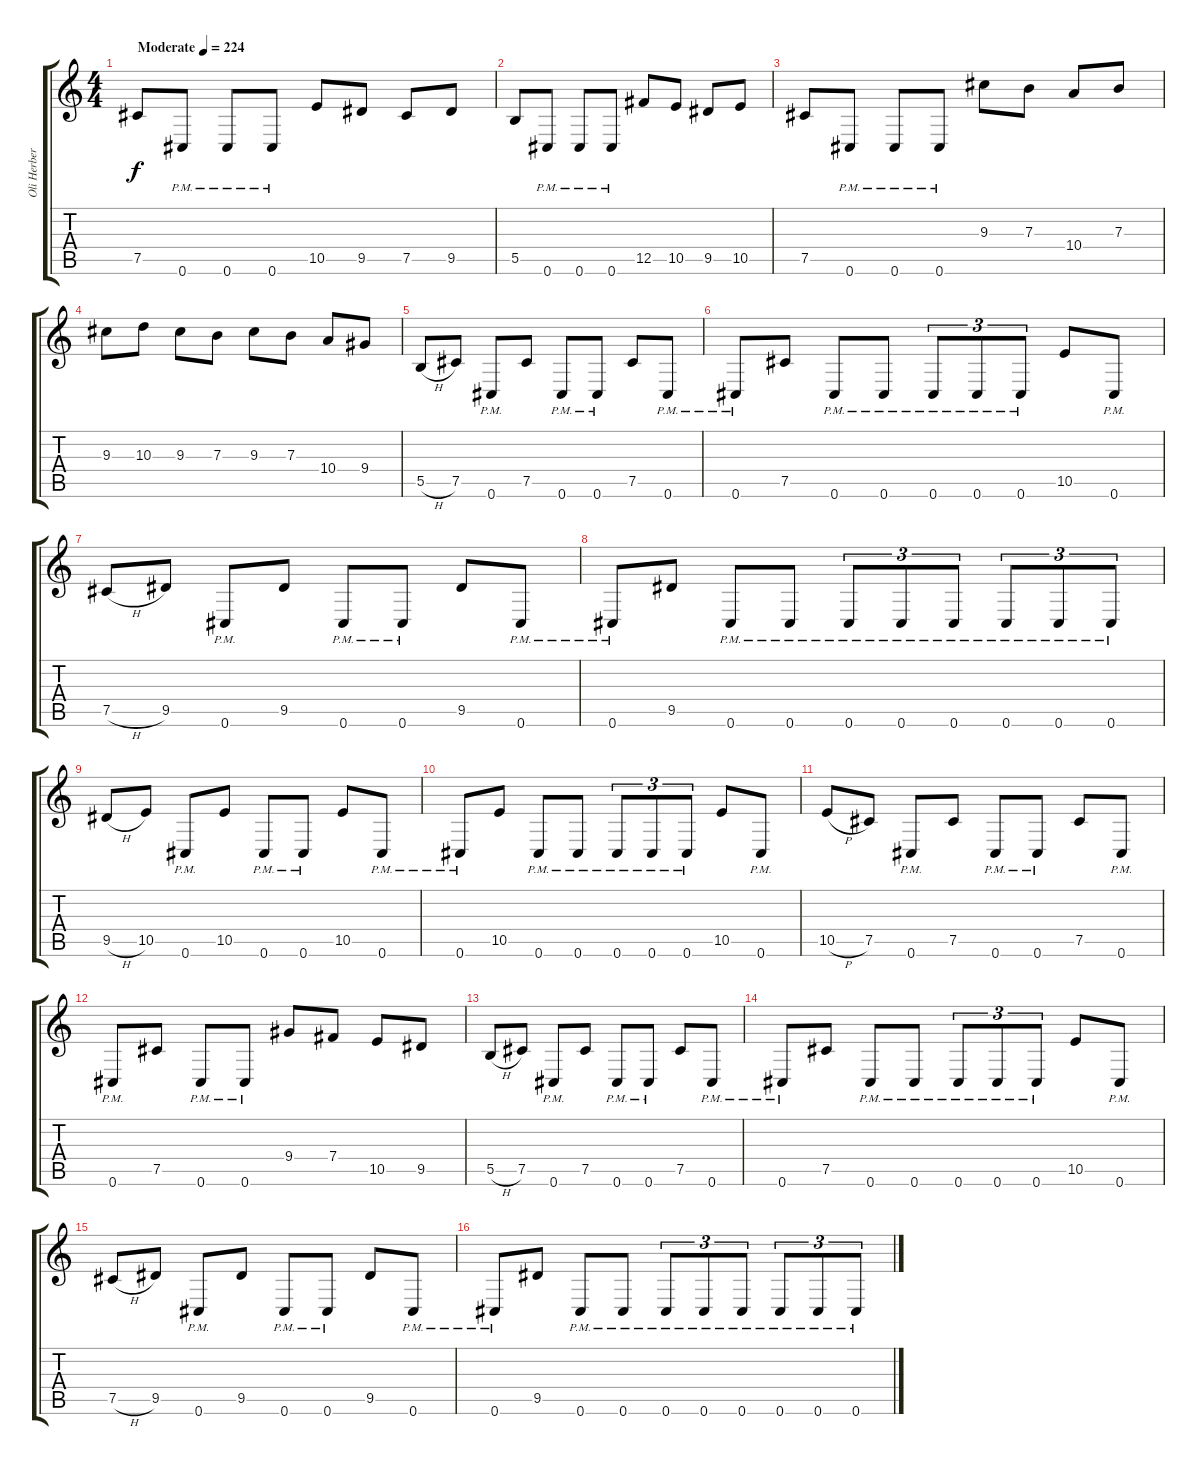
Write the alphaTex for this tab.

\track ("Oli Herbert Rhythm" "Oli Herber") {instrument distortionguitar}
\staff {score tabs}
\tuning (Db4 Ab3 E3 B2 Gb2 Db2) {hide}
\ts (4 4)
\tempo (224 "Moderate")
\clef g2
\ks c
7.5.8{dy f instrument distortionguitar} 0.6{pm}.8 0.6{pm}.8 0.6{pm}.8 10.5.8 9.5.8 7.5.8 9.5.8 |
5.5.8 0.6{pm}.8 0.6{pm}.8 0.6{pm}.8 12.5.8 10.5.8 9.5.8 10.5.8 |
7.5.8 0.6{pm}.8 0.6{pm}.8 0.6{pm}.8 9.3.8 7.3.8 10.4.8 7.3.8 |
9.3.8 10.3.8 9.3.8 7.3.8 9.3.8 7.3.8 10.4.8 9.4.8 |
5.5{h}.8 7.5.8 0.6{pm}.8 7.5.8 0.6{pm}.8 0.6{pm}.8 7.5.8 0.6{pm}.8 |
0.6{pm}.8 7.5.8 0.6{pm}.8 0.6{pm}.8 0.6{pm}.8{tu (3 2)} 0.6{pm}.8{tu (3 2)} 0.6{pm}.8{tu (3 2)} 10.5.8 0.6{pm}.8 |
7.5{h}.8 9.5.8 0.6{pm}.8 9.5.8 0.6{pm}.8 0.6{pm}.8 9.5.8 0.6{pm}.8 |
0.6{pm}.8 9.5.8 0.6{pm}.8 0.6{pm}.8 0.6{pm}.8{tu (3 2)} 0.6{pm}.8{tu (3 2)} 0.6{pm}.8{tu (3 2)} 0.6{pm}.8{tu (3 2)} 0.6{pm}.8{tu (3 2)} 0.6{pm}.8{tu (3 2)} |
9.5{h}.8 10.5.8 0.6{pm}.8 10.5.8 0.6{pm}.8 0.6{pm}.8 10.5.8 0.6{pm}.8 |
0.6{pm}.8 10.5.8 0.6{pm}.8 0.6{pm}.8 0.6{pm}.8{tu (3 2)} 0.6{pm}.8{tu (3 2)} 0.6{pm}.8{tu (3 2)} 10.5.8 0.6{pm}.8 |
10.5{h}.8 7.5.8 0.6{pm}.8 7.5.8 0.6{pm}.8 0.6{pm}.8 7.5.8 0.6{pm}.8 |
0.6{pm}.8 7.5.8 0.6{pm}.8 0.6{pm}.8 9.4.8 7.4.8 10.5.8 9.5.8 |
5.5{h}.8 7.5.8 0.6{pm}.8 7.5.8 0.6{pm}.8 0.6{pm}.8 7.5.8 0.6{pm}.8 |
0.6{pm}.8 7.5.8 0.6{pm}.8 0.6{pm}.8 0.6{pm}.8{tu (3 2)} 0.6{pm}.8{tu (3 2)} 0.6{pm}.8{tu (3 2)} 10.5.8 0.6{pm}.8 |
7.5{h}.8 9.5.8 0.6{pm}.8 9.5.8 0.6{pm}.8 0.6{pm}.8 9.5.8 0.6{pm}.8 |
0.6{pm}.8 9.5.8 0.6{pm}.8 0.6{pm}.8 0.6{pm}.8{tu (3 2)} 0.6{pm}.8{tu (3 2)} 0.6{pm}.8{tu (3 2)} 0.6{pm}.8{tu (3 2)} 0.6{pm}.8{tu (3 2)} 0.6{pm}.8{tu (3 2)}
